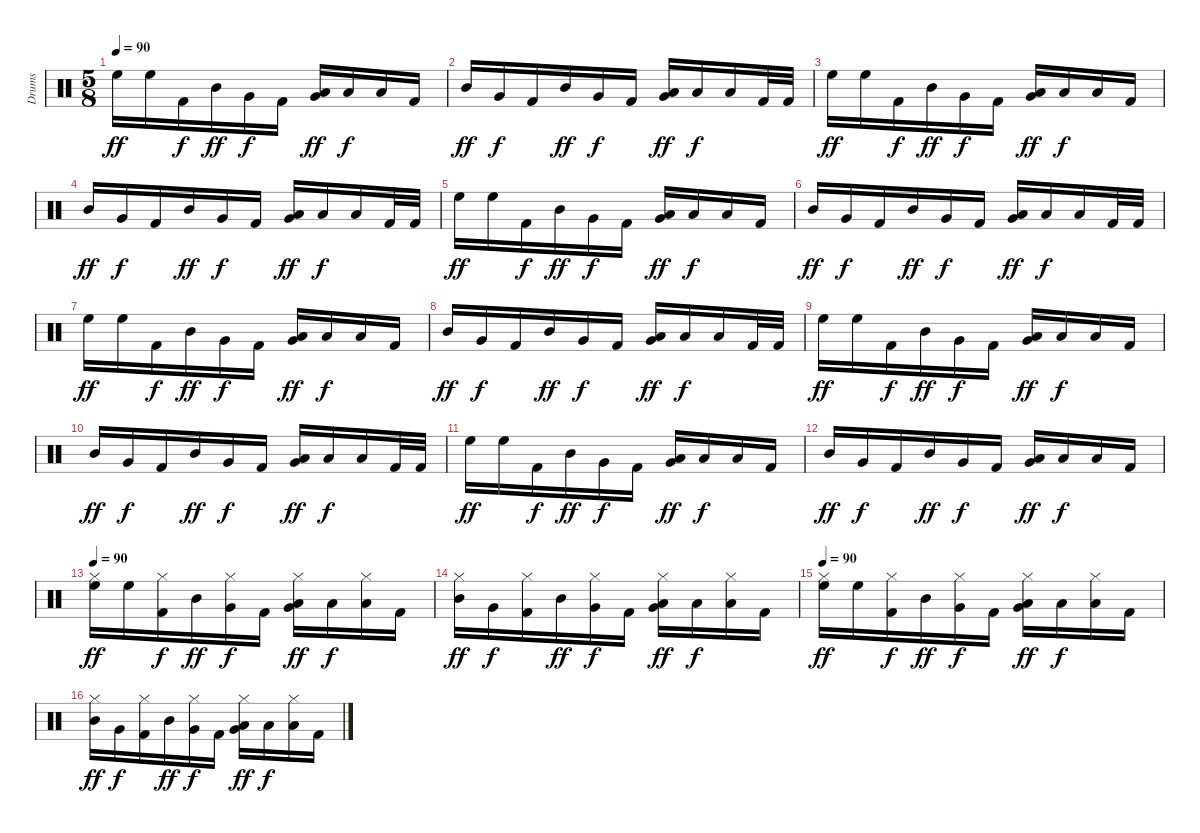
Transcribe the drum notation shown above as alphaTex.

\track ("Drums" "Drums") {instrument percussion}
\staff {score}
\articulation defaults
\ts (5 8)
\tempo 90
\clef neutral
\ks c "High Floor Tom (hit)".16{dy ff} "High Floor Tom (hit)".16 "Kick (hit) 2".16{dy f} "Mid Tom (hit)".16{dy ff} "Very Low Tom (hit)".16{dy f} "Kick (hit) 2".16
("Very Low Tom (hit)" "Low Floor Tom (hit)").16{dy ff} "Low Floor Tom (hit)".16{dy f} "Low Floor Tom (hit)".16 "Kick (hit) 2".16 |
"Mid Tom (hit)".16{dy ff} "Very Low Tom (hit)".16{dy f} "Kick (hit) 2".16 "Mid Tom (hit)".16{dy ff} "Very Low Tom (hit)".16{dy f} "Kick (hit) 2".16 ("Very Low Tom (hit)" "Low Floor Tom (hit)").16{dy ff} "Low Floor Tom (hit)".16{dy f} "Low Floor Tom (hit)".16 "Kick (hit) 2".32 "Kick (hit) 2".32 |
"High Floor Tom (hit)".16{dy ff} "High Floor Tom (hit)".16 "Kick (hit) 2".16{dy f} "Mid Tom (hit)".16{dy ff} "Very Low Tom (hit)".16{dy f} "Kick (hit) 2".16 ("Very Low Tom (hit)" "Low Floor Tom (hit)").16{dy ff} "Low Floor Tom (hit)".16{dy f} "Low Floor Tom (hit)".16 "Kick (hit) 2".16 |
"Mid Tom (hit)".16{dy ff} "Very Low Tom (hit)".16{dy f} "Kick (hit) 2".16 "Mid Tom (hit)".16{dy ff} "Very Low Tom (hit)".16{dy f} "Kick (hit) 2".16 ("Very Low Tom (hit)" "Low Floor Tom (hit)").16{dy ff} "Low Floor Tom (hit)".16{dy f} "Low Floor Tom (hit)".16 "Kick (hit) 2".32 "Kick (hit) 2".32 |
"High Floor Tom (hit)".16{dy ff} "High Floor Tom (hit)".16 "Kick (hit) 2".16{dy f} "Mid Tom (hit)".16{dy ff} "Very Low Tom (hit)".16{dy f} "Kick (hit) 2".16 ("Very Low Tom (hit)" "Low Floor Tom (hit)").16{dy ff} "Low Floor Tom (hit)".16{dy f} "Low Floor Tom (hit)".16 "Kick (hit) 2".16 |
"Mid Tom (hit)".16{dy ff} "Very Low Tom (hit)".16{dy f} "Kick (hit) 2".16 "Mid Tom (hit)".16{dy ff} "Very Low Tom (hit)".16{dy f} "Kick (hit) 2".16 ("Very Low Tom (hit)" "Low Floor Tom (hit)").16{dy ff} "Low Floor Tom (hit)".16{dy f} "Low Floor Tom (hit)".16 "Kick (hit) 2".32 "Kick (hit) 2".32 |
"High Floor Tom (hit)".16{dy ff} "High Floor Tom (hit)".16 "Kick (hit) 2".16{dy f} "Mid Tom (hit)".16{dy ff} "Very Low Tom (hit)".16{dy f} "Kick (hit) 2".16 ("Very Low Tom (hit)" "Low Floor Tom (hit)").16{dy ff} "Low Floor Tom (hit)".16{dy f} "Low Floor Tom (hit)".16 "Kick (hit) 2".16 |
"Mid Tom (hit)".16{dy ff} "Very Low Tom (hit)".16{dy f} "Kick (hit) 2".16 "Mid Tom (hit)".16{dy ff} "Very Low Tom (hit)".16{dy f} "Kick (hit) 2".16 ("Very Low Tom (hit)" "Low Floor Tom (hit)").16{dy ff} "Low Floor Tom (hit)".16{dy f} "Low Floor Tom (hit)".16 "Kick (hit) 2".32 "Kick (hit) 2".32 |
"High Floor Tom (hit)".16{dy ff} "High Floor Tom (hit)".16 "Kick (hit) 2".16{dy f} "Mid Tom (hit)".16{dy ff} "Very Low Tom (hit)".16{dy f} "Kick (hit) 2".16 ("Very Low Tom (hit)" "Low Floor Tom (hit)").16{dy ff} "Low Floor Tom (hit)".16{dy f} "Low Floor Tom (hit)".16 "Kick (hit) 2".16 |
"Mid Tom (hit)".16{dy ff} "Very Low Tom (hit)".16{dy f} "Kick (hit) 2".16 "Mid Tom (hit)".16{dy ff} "Very Low Tom (hit)".16{dy f} "Kick (hit) 2".16 ("Very Low Tom (hit)" "Low Floor Tom (hit)").16{dy ff} "Low Floor Tom (hit)".16{dy f} "Low Floor Tom (hit)".16 "Kick (hit) 2".32 "Kick (hit) 2".32 |
"High Floor Tom (hit)".16{dy ff} "High Floor Tom (hit)".16 "Kick (hit) 2".16{dy f} "Mid Tom (hit)".16{dy ff} "Very Low Tom (hit)".16{dy f} "Kick (hit) 2".16 ("Very Low Tom (hit)" "Low Floor Tom (hit)").16{dy ff} "Low Floor Tom (hit)".16{dy f} "Low Floor Tom (hit)".16 "Kick (hit) 2".16 |
"Mid Tom (hit)".16{dy ff} "Very Low Tom (hit)".16{dy f} "Kick (hit) 2".16 "Mid Tom (hit)".16{dy ff} "Very Low Tom (hit)".16{dy f} "Kick (hit) 2".16 ("Very Low Tom (hit)" "Low Floor Tom (hit)").16{dy ff} "Low Floor Tom (hit)".16{dy f} "Low Floor Tom (hit)".16 "Kick (hit) 2".16 |
\tempo 90
("High Floor Tom (hit)" "Hi-Hat (closed)").16{dy ff} "High Floor Tom (hit)".16 ("Kick (hit) 2" "Hi-Hat (closed)").16{dy f} "Mid Tom (hit)".16{dy ff} ("Very Low Tom (hit)" "Hi-Hat (closed)").16{dy f} "Kick (hit) 2".16 ("Very Low Tom (hit)" "Low Floor Tom (hit)" "Hi-Hat (closed)").16{dy ff} "Low Floor Tom (hit)".16{dy f} ("Low Floor Tom (hit)" "Hi-Hat (closed)").16 "Kick (hit) 2".16 |
("Mid Tom (hit)" "Hi-Hat (closed)").16{dy ff} "Very Low Tom (hit)".16{dy f} ("Kick (hit) 2" "Hi-Hat (closed)").16 "Mid Tom (hit)".16{dy ff} ("Very Low Tom (hit)" "Hi-Hat (closed)").16{dy f} "Kick (hit) 2".16 ("Very Low Tom (hit)" "Low Floor Tom (hit)" "Hi-Hat (closed)").16{dy ff} "Low Floor Tom (hit)".16{dy f} ("Low Floor Tom (hit)" "Hi-Hat (closed)").16 "Kick (hit) 2".16 |
\tempo 90
("High Floor Tom (hit)" "Hi-Hat (closed)").16{dy ff} "High Floor Tom (hit)".16 ("Kick (hit) 2" "Hi-Hat (closed)").16{dy f} "Mid Tom (hit)".16{dy ff} ("Very Low Tom (hit)" "Hi-Hat (closed)").16{dy f} "Kick (hit) 2".16 ("Very Low Tom (hit)" "Low Floor Tom (hit)" "Hi-Hat (closed)").16{dy ff} "Low Floor Tom (hit)".16{dy f} ("Low Floor Tom (hit)" "Hi-Hat (closed)").16 "Kick (hit) 2".16 |
("Mid Tom (hit)" "Hi-Hat (closed)").16{dy ff} "Very Low Tom (hit)".16{dy f} ("Kick (hit) 2" "Hi-Hat (closed)").16 "Mid Tom (hit)".16{dy ff} ("Very Low Tom (hit)" "Hi-Hat (closed)").16{dy f} "Kick (hit) 2".16 ("Very Low Tom (hit)" "Low Floor Tom (hit)" "Hi-Hat (closed)").16{dy ff} "Low Floor Tom (hit)".16{dy f} ("Low Floor Tom (hit)" "Hi-Hat (closed)").16 "Kick (hit) 2".16
